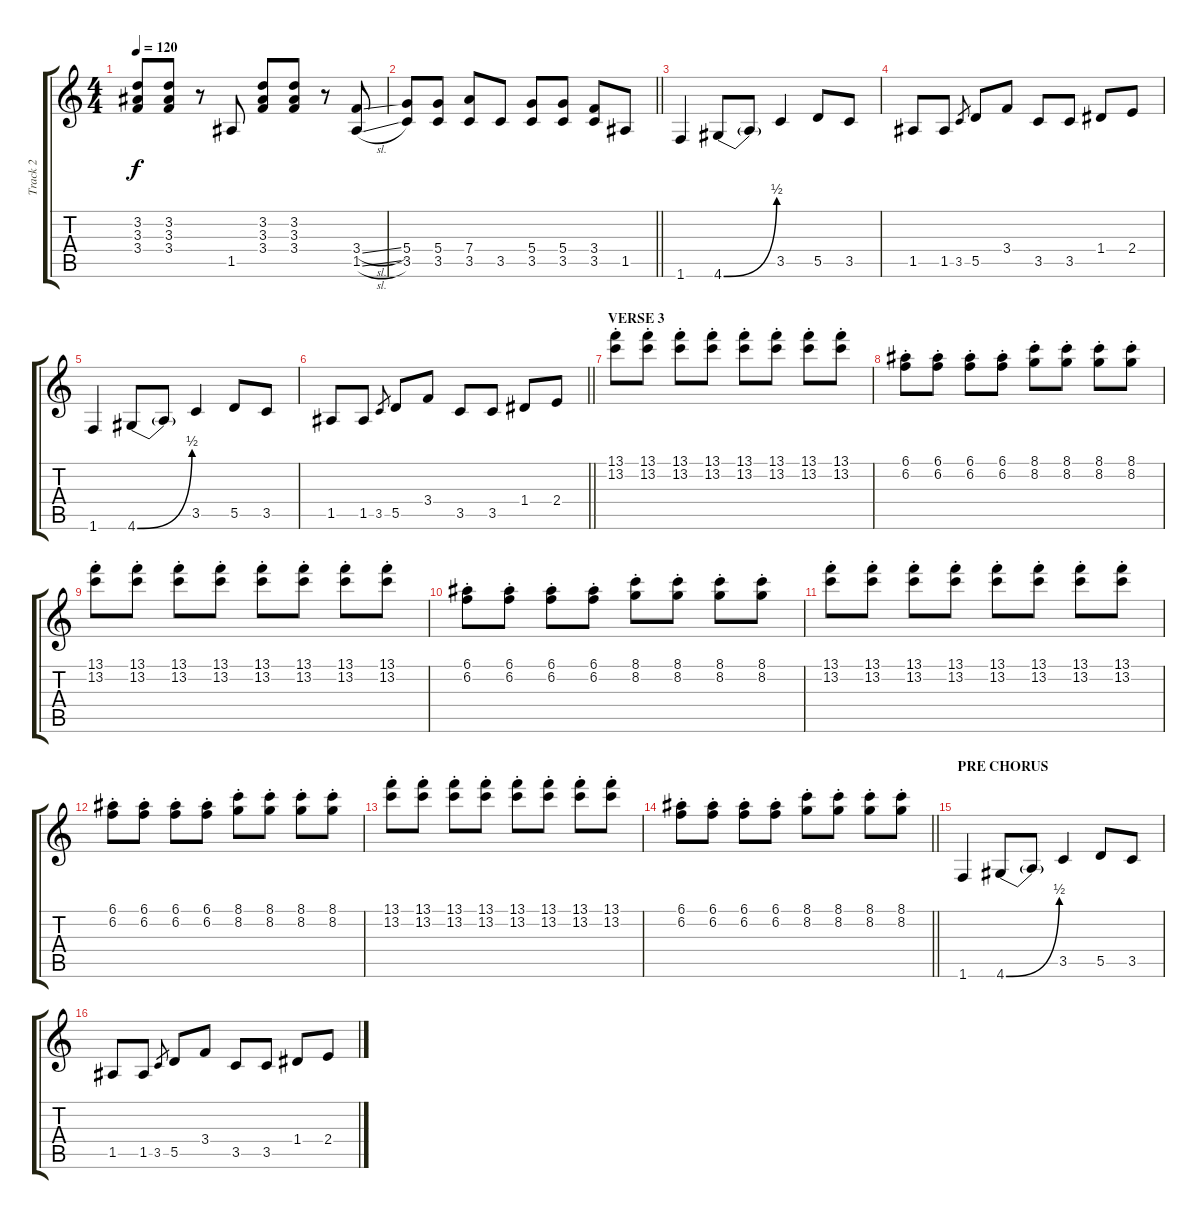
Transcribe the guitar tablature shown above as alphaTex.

\track ("Track 2" "Track 2") {instrument distortionguitar}
\staff {score tabs}
\tuning (E4 B3 G3 D3 A2 E2) {hide}
\ts (4 4)
\tempo 120
\clef g2
\ks c
(3.2 3.3 3.4).8{dy f} (3.2 3.3 3.4).8 r.8 1.5.8 (3.2 3.3 3.4).8 (3.2 3.3 3.4).8 r.8 (3.4{sl} 1.5{sl}).8 |
\barLineRight lightlight
(5.4 3.5).8 (5.4 3.5).8 (7.4 3.5).8 3.5.8 (5.4 3.5).8 (5.4 3.5).8 (3.4 3.5).8 1.5.8 |
1.6.4 4.6{be (bend 0 0 60 2)}.8 4.6{t}.8 3.5.4 5.5.8 3.5.8 |
1.5.8 1.5.8 3.5.8{gr} 5.5.8 3.4.8 3.5.8 3.5.8 1.4.8 2.4.8 |
1.6.4 4.6{be (bend 0 0 60 2)}.8 4.6{t}.8 3.5.4 5.5.8 3.5.8 |
\barLineRight lightlight
1.5.8 1.5.8 3.5.8{gr} 5.5.8 3.4.8 3.5.8 3.5.8 1.4.8 2.4.8 |
\section ("" "VERSE 3")
(13.1{st} 13.2{st}).8 (13.1{st} 13.2{st}).8 (13.1{st} 13.2{st}).8 (13.1{st} 13.2{st}).8 (13.1{st} 13.2{st}).8 (13.1{st} 13.2{st}).8 (13.1{st} 13.2{st}).8 (13.1{st} 13.2{st}).8 |
(6.1{st} 6.2{st}).8 (6.1{st} 6.2{st}).8 (6.1{st} 6.2{st}).8 (6.1{st} 6.2{st}).8 (8.1{st} 8.2{st}).8 (8.1{st} 8.2{st}).8 (8.1{st} 8.2{st}).8 (8.1{st} 8.2{st}).8 |
(13.1{st} 13.2{st}).8 (13.1{st} 13.2{st}).8 (13.1{st} 13.2{st}).8 (13.1{st} 13.2{st}).8 (13.1{st} 13.2{st}).8 (13.1{st} 13.2{st}).8 (13.1{st} 13.2{st}).8 (13.1{st} 13.2{st}).8 |
(6.1{st} 6.2{st}).8 (6.1{st} 6.2{st}).8 (6.1{st} 6.2{st}).8 (6.1{st} 6.2{st}).8 (8.1{st} 8.2{st}).8 (8.1{st} 8.2{st}).8 (8.1{st} 8.2{st}).8 (8.1{st} 8.2{st}).8 |
(13.1{st} 13.2{st}).8 (13.1{st} 13.2{st}).8 (13.1{st} 13.2{st}).8 (13.1{st} 13.2{st}).8 (13.1{st} 13.2{st}).8 (13.1{st} 13.2{st}).8 (13.1{st} 13.2{st}).8 (13.1{st} 13.2{st}).8 |
(6.1{st} 6.2{st}).8 (6.1{st} 6.2{st}).8 (6.1{st} 6.2{st}).8 (6.1{st} 6.2{st}).8 (8.1{st} 8.2{st}).8 (8.1{st} 8.2{st}).8 (8.1{st} 8.2{st}).8 (8.1{st} 8.2{st}).8 |
(13.1{st} 13.2{st}).8 (13.1{st} 13.2{st}).8 (13.1{st} 13.2{st}).8 (13.1{st} 13.2{st}).8 (13.1{st} 13.2{st}).8 (13.1{st} 13.2{st}).8 (13.1{st} 13.2{st}).8 (13.1{st} 13.2{st}).8 |
\barLineRight lightlight
(6.1{st} 6.2{st}).8 (6.1{st} 6.2{st}).8 (6.1{st} 6.2{st}).8 (6.1{st} 6.2{st}).8 (8.1{st} 8.2{st}).8 (8.1{st} 8.2{st}).8 (8.1{st} 8.2{st}).8 (8.1{st} 8.2{st}).8 |
\section ("" "PRE CHORUS")
1.6.4 4.6{be (bend 0 0 60 2)}.8 4.6{t}.8 3.5.4 5.5.8 3.5.8 |
1.5.8 1.5.8 3.5.8{gr} 5.5.8 3.4.8 3.5.8 3.5.8 1.4.8 2.4.8
